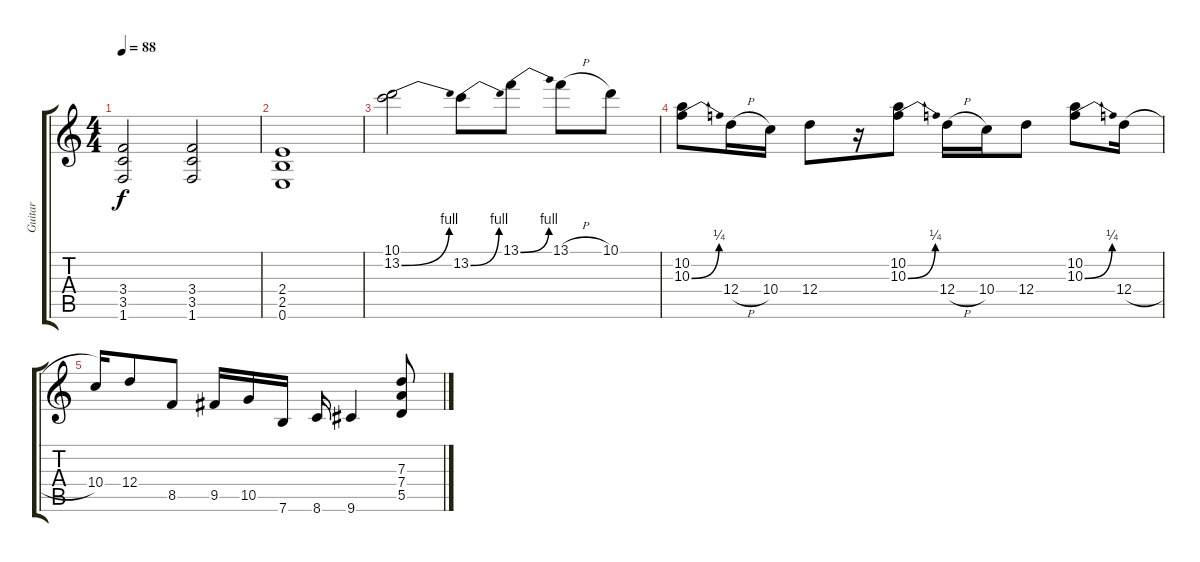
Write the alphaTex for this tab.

\track ("Guitar" "Guitar") {instrument overdrivenguitar}
\staff {score tabs}
\tuning (E4 B3 G3 D3 A2 E2) {hide}
\ts (4 4)
\tempo 88
\clef g2
\ks c
(3.4 3.5 1.6).2{dy f} (3.4 3.5 1.6).2 |
(2.4 2.5 0.6).1 |
(10.1 13.2{be (bend 0 0 60 4)}).2 13.2{be (bend 0 0 60 4)}.8 13.1{be (bend 0 0 60 4)}.8 13.1{h}.8 10.1.8 |
(10.2 10.3{be (bend 0 0 60 1)}).8 12.4{h}.16 10.4.16 12.4.8 r.16 (10.2 10.3{be (bend 0 0 60 1)}).8 12.4{h}.16 10.4.16 12.4.8 (10.2 10.3{be (bend 0 0 60 1)}).8 12.4{h}.16 |
10.4.16 12.4.8 8.5.8 9.5.16 10.5.16 7.6.16 8.6.16 9.6.4 (7.3 7.4 5.5).8
